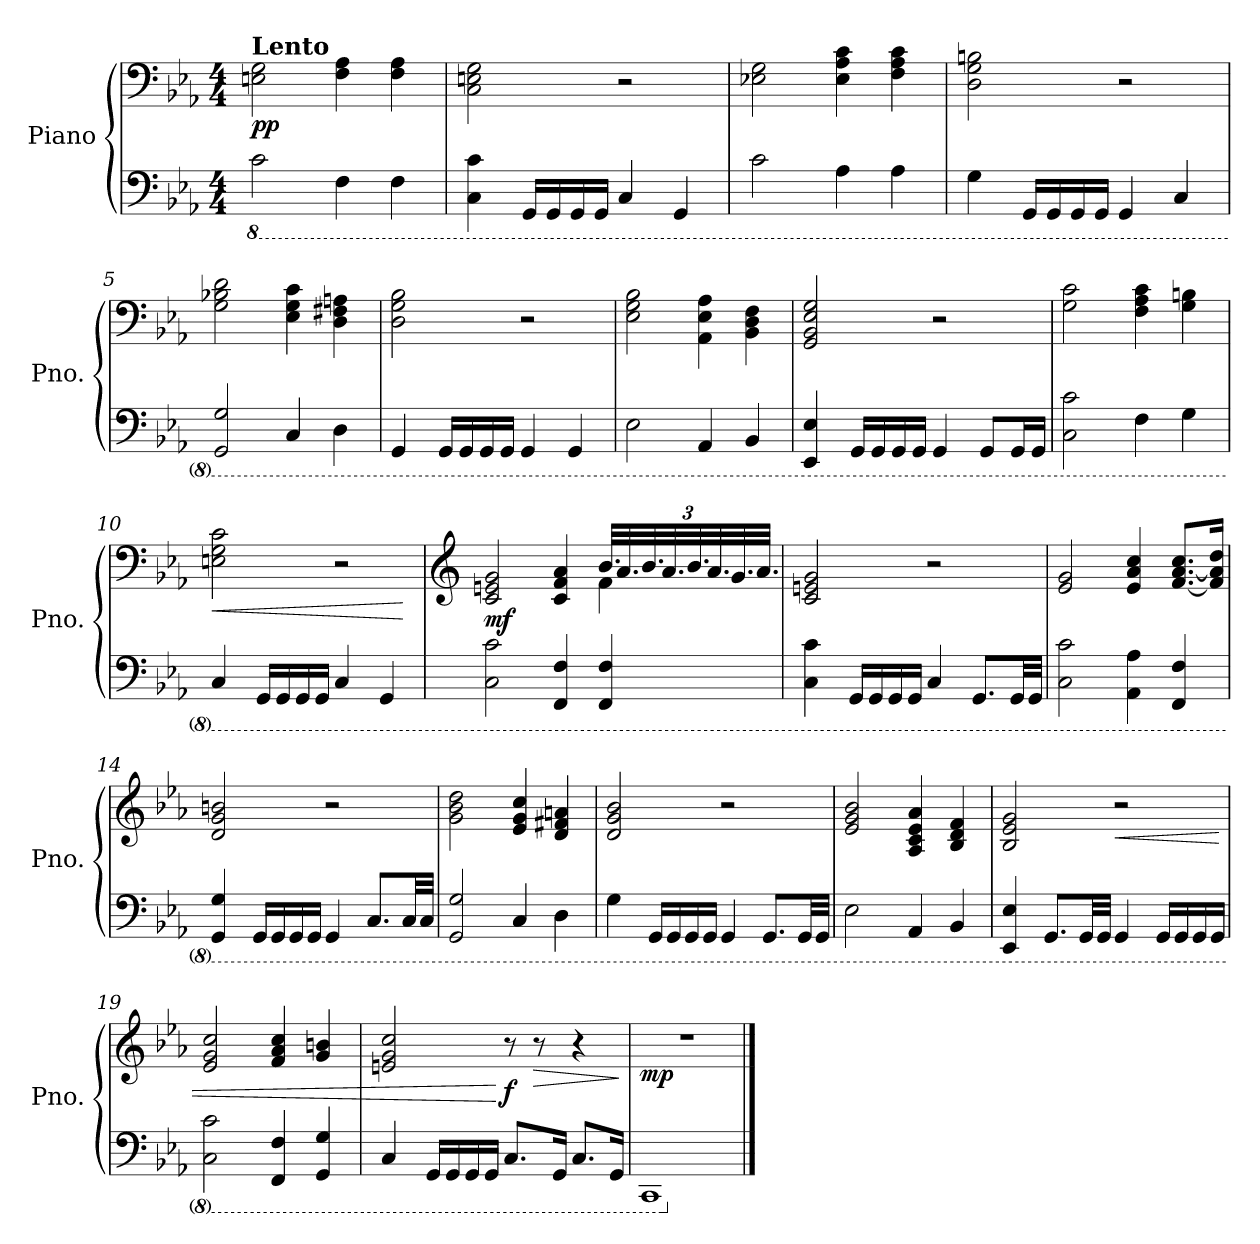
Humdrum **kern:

**kern	**kern	**dynam
*part1	*part1	*part1
*staff2	*staff1	*staff1/2
*I"Piano	*	*
*I'Pno.	*	*
*clefF4	*clefF4	*
*k[b-e-a-]	*k[b-e-a-]	*
*M4/4	*M4/4	*
*MM40	*MM40	*
*8ba	*	*
=1	=1	=1
!	!LO:TX:a:B:t=Lento	!
!	!	!LO:DY:b
2C\	2En\ 2G\	pp
4FF\	4F\ 4A-\	.
4FF\	4F\ 4A-\	.
=2	=2	=2
4CC\ 4C\	2C\ 2En\ 2G\	.
16GGG/LL	.	.
16GGG/	.	.
16GGG/	.	.
16GGG/JJ	.	.
4CC/	2r	.
4GGG/	.	.
=3	=3	=3
2C\	2E-X\ 2G\	.
4AA-\	4E-\ 4A-\ 4c\	.
4AA-\	4F\ 4A-\ 4c\	.
=4	=4	=4
4GG\	2D\ 2G\ 2Bn\	.
16GGG/LL	.	.
16GGG/	.	.
16GGG/	.	.
16GGG/JJ	.	.
4GGG/	2r	.
4CC/	.	.
=5	=5	=5
2GGG/ 2GG/	2G\ 2B-X\ 2d\	.
4CC/	4E-\ 4G\ 4c\	.
4DD\	4D\ 4F#X\ 4An\	.
=6	=6	=6
4GGG/	2D\ 2G\ 2B-\	.
16GGG/LL	.	.
16GGG/	.	.
16GGG/	.	.
16GGG/JJ	.	.
4GGG/	2r	.
4GGG/	.	.
=7	=7	=7
2EE-\	2E-\ 2G\ 2B-\	.
4AAA-/	4AA-\ 4E-\ 4A-\	.
4BBB-/	4BB-\ 4D\ 4F\	.
!!LO:LB:g=z
=8	=8	=8
4EEE-/ 4EE-/	2GG/ 2BB-/ 2E-/ 2G/	.
16GGG/LL	.	.
16GGG/	.	.
16GGG/	.	.
16GGG/JJ	.	.
4GGG/	2r	.
8GGG/L	.	.
16GGG/L	.	.
16GGG/JJ	.	.
=9	=9	=9
2CC\ 2C\	2G\ 2c\	.
4FF\	4F\ 4A-\ 4c\	.
4GG\	4G\ 4Bn\	.
=10	=10	=10
!	!	!LO:HP:b
4CC/	2En\ 2G\ 2c\	<
16GGG/LL	.	.
16GGG/	.	.
16GGG/	.	.
16GGG/JJ	.	.
4CC/	2r	.
4GGG/	.	.
.	.	[
=11	=11	=11
*	*clefG2	*
*	*^	*
!	!	!	!LO:DY:b
2CC\ 2C\	2c/ 2en/ 2g/	2.ryy	mf
4FFF/ 4FF/	4c/ 4f/ 4a-/	.	.
*	*Xbrackettup	*	*
4FFF/ 4FF/	48.b-/LLL	4f\	.
.	48.a-/	.	.
.	48.b-/	.	.
.	48.a-/	.	.
.	48.b-/	.	.
.	48.a-/	.	.
.	48.g/	.	.
.	48.a-/JJJ	.	.
*	*v	*v	*
=12	=12	=12
4CC\ 4C\	2c/ 2en/ 2g/	.
16GGG/LL	.	.
16GGG/	.	.
16GGG/	.	.
16GGG/JJ	.	.
4CC/	2r	.
8.GGG/L	.	.
32GGG/LL	.	.
32GGG/JJJ	.	.
!!LO:LB:g=z
=13	=13	=13
2CC\ 2C\	2e-/ 2g/	.
4AAA-\ 4AA-\	4e-/ 4a-/ 4cc/	.
4FFF/ 4FF/	[8.f/ [8.a-/ 8.cc/L	.
.	16f/] 16a-/] 16dd/Jk	.
=14	=14	=14
4GGG/ 4GG/	2d/ 2g/ 2bn/	.
16GGG/LL	.	.
16GGG/	.	.
16GGG/	.	.
16GGG/JJ	.	.
4GGG/	2r	.
8.CC/L	.	.
32CC/LL	.	.
32CC/JJJ	.	.
=15	=15	=15
2GGG/ 2GG/	2g\ 2b-\ 2dd\	.
4CC/	4e-/ 4g/ 4cc/	.
4DD\	4d/ 4f#X/ 4an/	.
=16	=16	=16
4GG\	2d/ 2g/ 2b-/	.
16GGG/LL	.	.
16GGG/	.	.
16GGG/	.	.
16GGG/JJ	.	.
4GGG/	2r	.
8.GGG/L	.	.
32GGG/LL	.	.
32GGG/JJJ	.	.
=17	=17	=17
2EE-\	2e-/ 2g/ 2b-/	.
4AAA-/	4A-/ 4c/ 4e-/ 4a-/	.
4BBB-/	4B-/ 4d/ 4f/	.
!!LO:LB:g=z
=18	=18	=18
4EEE-/ 4EE-/	2B-/ 2e-/ 2g/	.
8.GGG/L	.	.
32GGG/LL	.	.
32GGG/JJJ	.	.
!	!	!LO:HP:b
4GGG/	2r	<
16GGG/LL	.	.
16GGG/	.	.
16GGG/	.	.
16GGG/JJ	.	.
=19	=19	=19
2CC\ 2C\	2e-/ 2g/ 2cc/	.
4FFF/ 4FF/	4f/ 4a-/ 4cc/	.
4GGG/ 4GG/	4g/ 4bn/	.
=20	=20	=20
4CC/	2en/ 2g/ 2cc/	.
16GGG/LL	.	.
16GGG/	.	.
16GGG/	.	.
16GGG/JJ	.	.
!	!	!LO:DY:n=1:b
8.CC/L	8r	[ f
!	!	!LO:HP:b
.	8r	>
16GGG/Jk	.	.
8.CC/L	4r	.
16GGG/Jk	.	.
.	.	]
=21	=21	=21
!	!	!LO:DY:b
1CCC	1r	mp
*X8ba	*	*
==	==	==
*-	*-	*-
